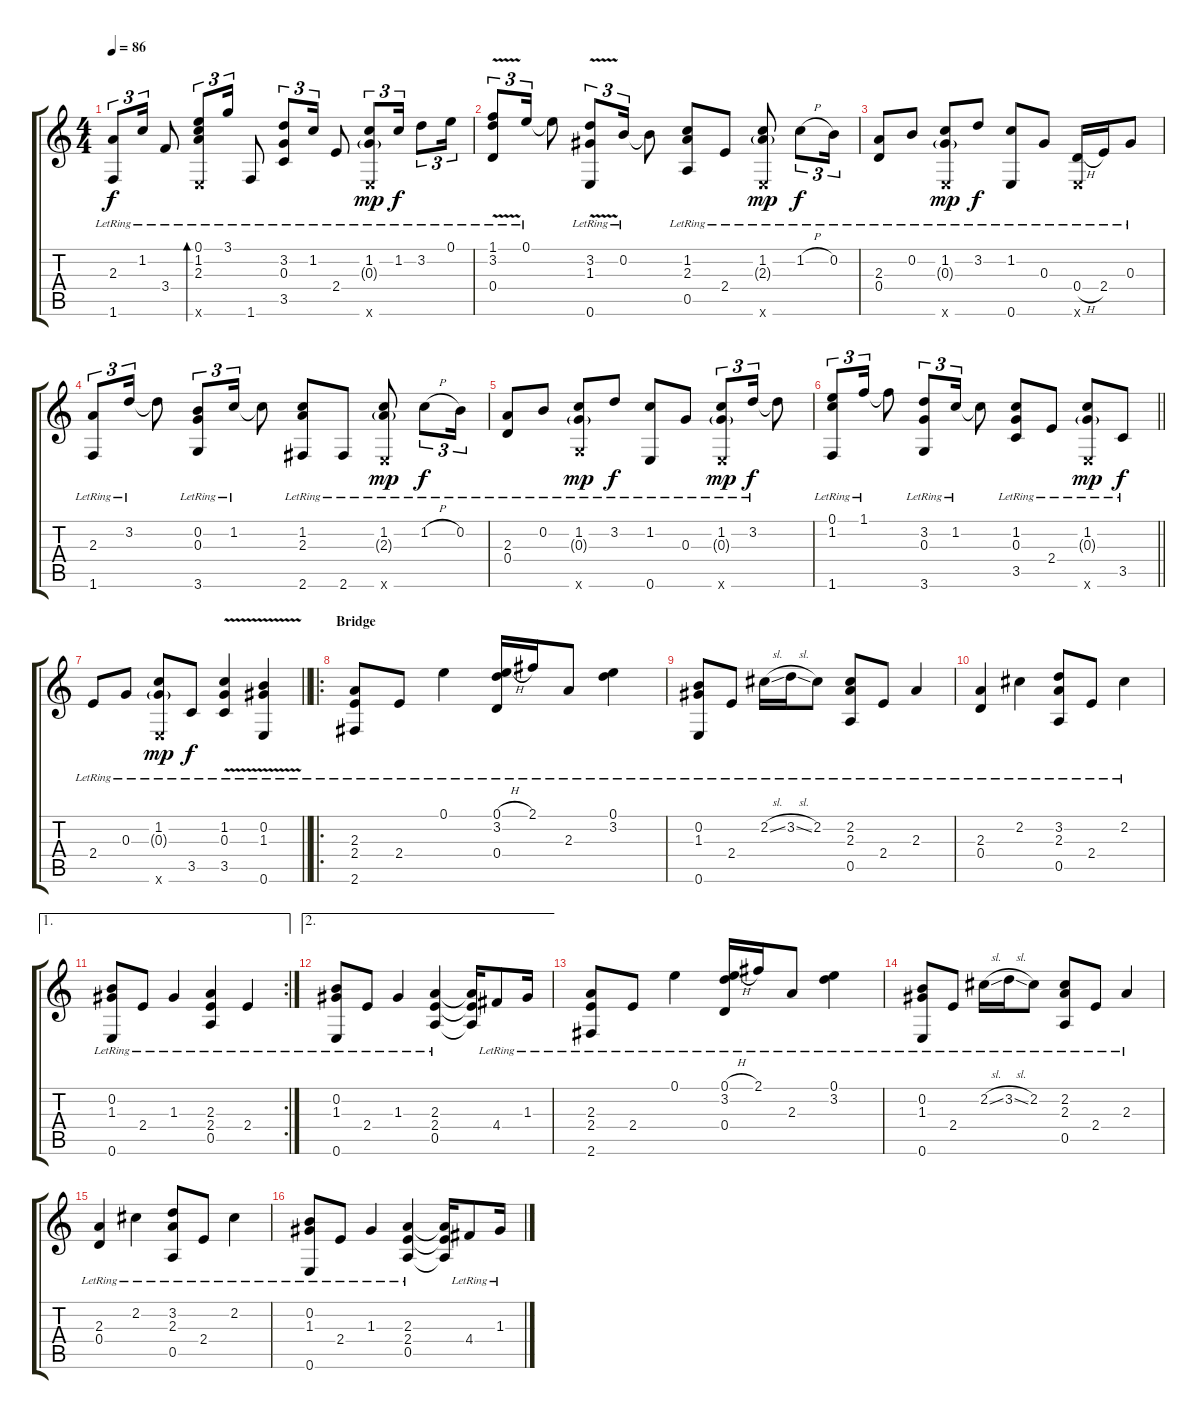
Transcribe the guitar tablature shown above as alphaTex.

\track "" {instrument acousticguitarsteel}
\staff {score tabs}
\tuning (E4 B3 G3 D3 A2 E2) {hide}
\ts (4 4)
\tempo 86
\clef g2
\ks c
(2.3{lr} 1.6{lr}).8{tu (3 2) dy f} 1.2{lr}.16{tu (3 2) beam split} 3.4{lr}.8 (0.1{lr} 1.2{lr} 2.3{lr} 0.6{x}).8{tu (3 2) bd 60} 3.1{lr}.16{tu (3 2) beam split} 1.6{lr}.8 (3.2{lr} 0.3{lr} 3.5{lr}).8{tu (3 2)} 1.2{lr}.16{tu (3 2) beam split} 2.4{lr}.8 (1.2{lr} 0.3{g lr} 0.6{x}).8{tu (3 2) dy mp} 1.2{lr}.16{tu (3 2) dy f beam split} 3.2{lr}.8{tu (3 2)} 0.1{lr}.16{tu (3 2)} |
(1.1{lr} 3.2{lr} 0.4{v lr}).8{tu (3 2)} 0.1{lr}.16{tu (3 2) beam split} 0.1{t}.8 (3.2{v lr} 1.3{lr} 0.6{lr}).8{tu (3 2)} 0.2{lr}.16{tu (3 2) beam split} 0.2{t}.8 (1.2{lr} 2.3{lr} 0.5{lr}).8 2.4{lr}.8 (1.2{lr} 2.3{g lr} 0.6{x}).8{dy mp beam split} 1.2{h lr}.8{tu (3 2) dy f} 0.2{lr}.16{tu (3 2)} |
(2.3{lr} 0.4{lr}).8 0.2{lr}.8 (1.2{lr} 0.3{g lr} 0.6{x}).8{dy mp} 3.2{lr}.8{dy f} (1.2{lr} 0.6{lr}).8 0.3{lr}.8 (0.4{h lr} 0.6{x}).16 2.4{lr}.16 0.3{lr}.8 |
(2.3{lr} 1.6{lr}).8{tu (3 2)} 3.2{lr}.16{tu (3 2) beam split} 3.2{t}.8 (0.2{lr} 0.3{lr} 3.6{lr}).8{tu (3 2)} 1.2{lr}.16{tu (3 2) beam split} 1.2{t}.8 (1.2{lr} 2.3{lr} 2.6{lr}).8 2.6{lr}.8 (1.2{lr} 2.3{g lr} 0.6{x}).8{dy mp beam split} 1.2{h lr}.8{tu (3 2) dy f} 0.2{lr}.16{tu (3 2)} |
(2.3{lr} 0.4{lr}).8 0.2{lr}.8 (1.2{lr} 0.3{g lr} 3.6{x}).8{dy mp} 3.2{lr}.8{dy f} (1.2{lr} 0.6{lr}).8 0.3{lr}.8 (1.2{lr} 0.3{g lr} 0.6{x}).8{tu (3 2) dy mp} 3.2{lr}.16{tu (3 2) dy f beam split} 3.2{t}.8 |
\barLineRight lightlight
(0.1{lr} 1.2{lr} 1.6{lr}).8{tu (3 2)} 1.1{lr}.16{tu (3 2) beam split} 1.1{t}.8 (3.2{lr} 0.3{lr} 3.6{lr}).8{tu (3 2)} 1.2{lr}.16{tu (3 2) beam split} 1.2{t}.8 (1.2{lr} 0.3{lr} 3.5{lr}).8 2.4{lr}.8 (1.2{lr} 0.3{g lr} 0.6{x}).8{dy mp} 3.5{lr}.8{dy f} |
\barLineRight lightlight
2.4{lr}.8 0.3{lr}.8 (1.2{lr} 0.3{g lr} 0.6{x}).8{dy mp} 3.5{lr}.8{dy f} (1.2{lr} 0.3{lr} 3.5{v lr}).4 (0.2{lr} 1.3{lr} 0.6{v lr}).4 |
\ro
\section ("" "Bridge")
(2.3{lr} 2.4{lr} 2.6{lr}).8 2.4{lr}.8 0.1{lr}.4 (0.1{h lr} 3.2{lr} 0.4{lr}).16 2.1{lr}.16 2.3{lr}.8 (0.1{lr} 3.2{lr}).4 |
(0.2{lr} 1.3{lr} 0.6{lr}).8 2.4{lr}.8 2.2{sl lr}.16 3.2{sl lr}.16 2.2{lr}.8 (2.2{lr} 2.3{lr} 0.5{lr}).8 2.4{lr}.8 2.3{lr}.4 |
(2.3{lr} 0.4{lr}).4 2.2{lr}.4 (3.2{lr} 2.3{lr} 0.5{lr}).8 2.4{lr}.8 2.2{lr}.4 |
\ae 1
\rc 2
(0.2{lr} 1.3{lr} 0.6{lr}).8 2.4{lr}.8 1.3{lr}.4 (2.3{lr} 2.4{lr} 0.5{lr}).4 2.4{lr}.4 |
\ae 2
(0.2{lr} 1.3{lr} 0.6{lr}).8 2.4{lr}.8 1.3{lr}.4 (2.3{lr} 2.4{lr} 0.5{lr}).4 (2.3{t} 2.4{t} 0.5{t}).16 4.4{lr}.8 1.3{lr}.16 |
(2.3{lr} 2.4{lr} 2.6{lr}).8 2.4{lr}.8 0.1{lr}.4 (0.1{h lr} 3.2{lr} 0.4{lr}).16 2.1{lr}.16 2.3{lr}.8 (0.1{lr} 3.2{lr}).4 |
(0.2{lr} 1.3{lr} 0.6{lr}).8 2.4{lr}.8 2.2{sl lr}.16 3.2{sl lr}.16 2.2{lr}.8 (2.2{lr} 2.3{lr} 0.5{lr}).8 2.4{lr}.8 2.3{lr}.4 |
(2.3{lr} 0.4{lr}).4 2.2{lr}.4 (3.2{lr} 2.3{lr} 0.5{lr}).8 2.4{lr}.8 2.2{lr}.4 |
(0.2{lr} 1.3{lr} 0.6{lr}).8 2.4{lr}.8 1.3{lr}.4 (2.3{lr} 2.4{lr} 0.5{lr}).4 (2.3{t} 2.4{t} 0.5{t}).16 4.4{lr}.8 1.3{lr}.16
